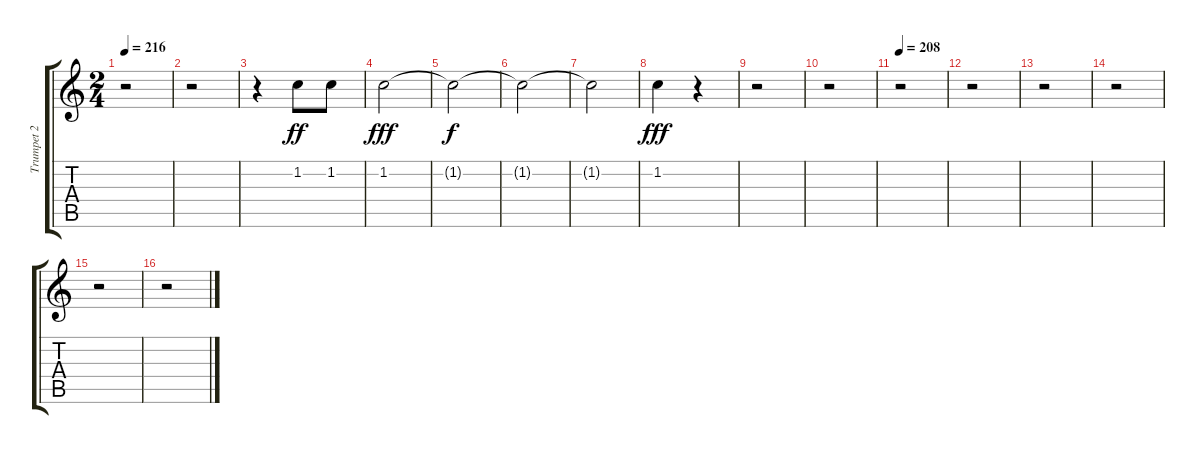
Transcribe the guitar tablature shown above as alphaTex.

\track ("Trumpet 2" "Trumpet 2") {instrument acousticguitarnylon}
\staff {score tabs}
\tuning (E4 B3 G3 D3 A2 E2) {hide}
\ts (2 4)
\tempo 216
\clef g2
\ks c
r.2{dy ff} |
r.2 |
r.4 1.2.8 1.2.8 |
1.2.2{dy fff} |
1.2{t}.2{dy f} |
1.2{t}.2 |
1.2{t}.2 |
1.2.4{dy fff} r.4 |
r.2 |
r.2 |
\tempo 208
r.2 |
r.2 |
r.2 |
r.2 |
r.2 |
r.2
